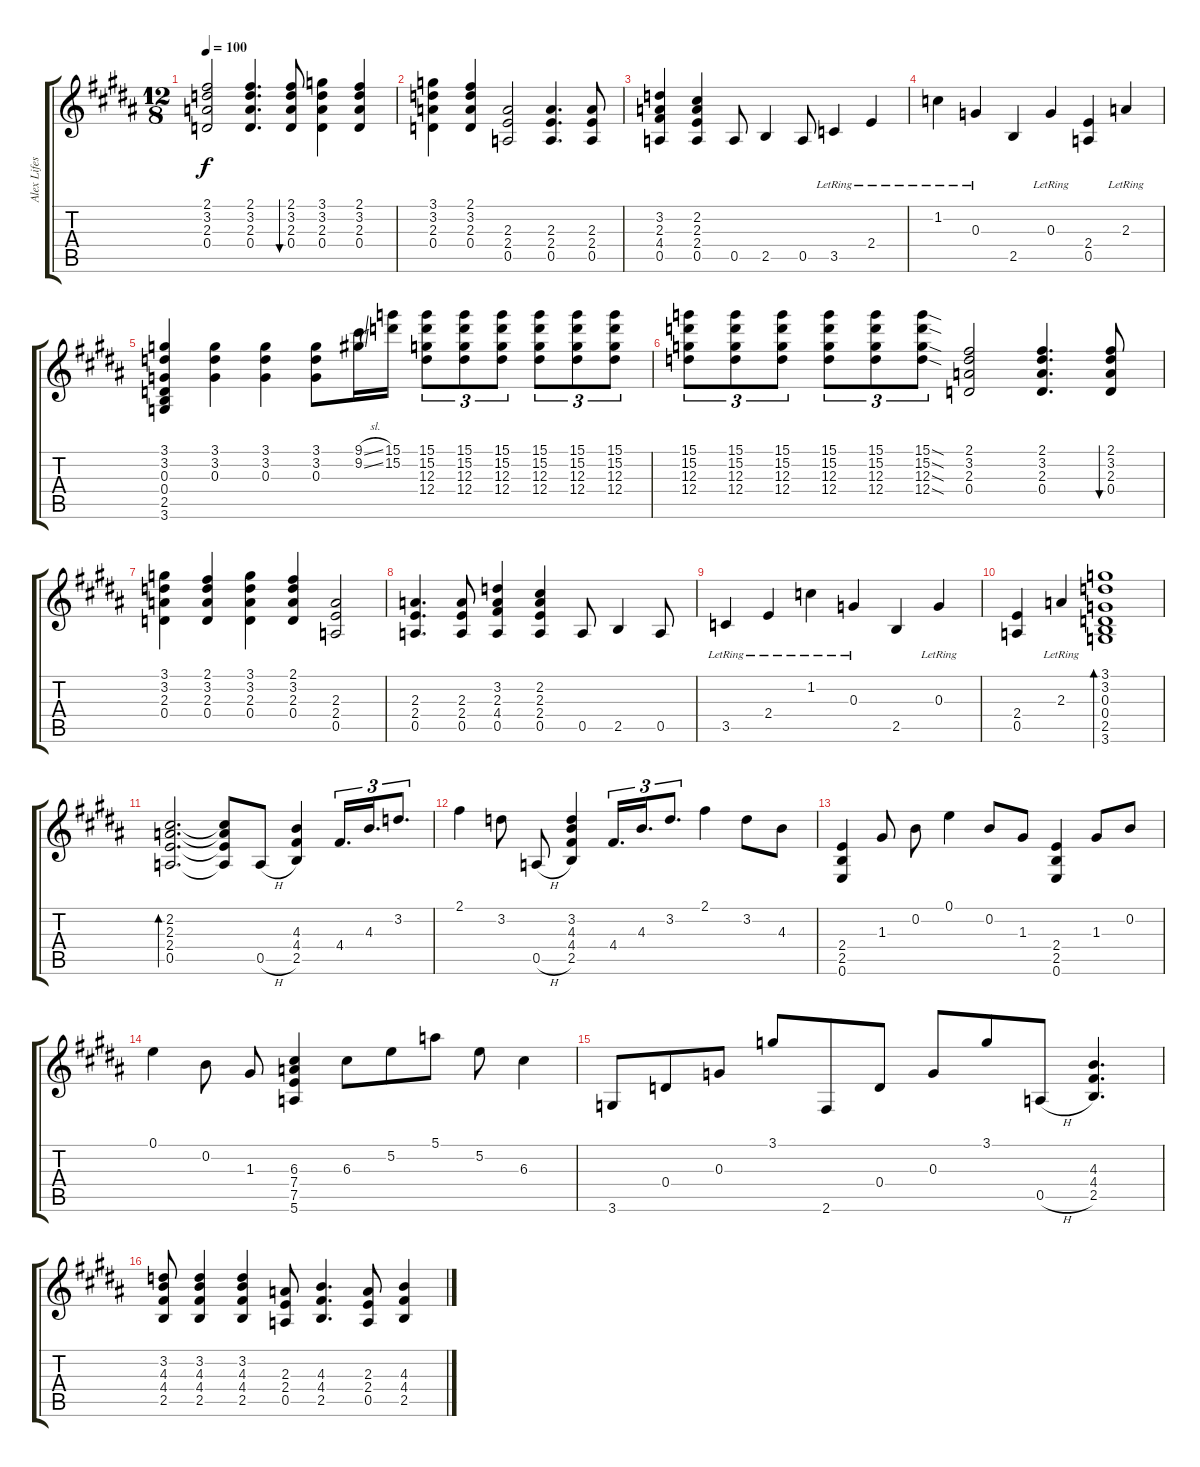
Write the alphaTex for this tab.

\track ("Alex Lifeson Guitar" "Alex Lifes") {instrument electricguitarclean}
\staff {score tabs}
\tuning (E4 B3 G3 D3 A2 E2) {hide}
\ts (12 8)
\tempo 100
\clef g2
\ks b
(2.1 3.2 2.3 0.4).2{dy f volume 9 instrument electricguitarclean} (2.1 3.2 2.3 0.4).4{d} (2.1 3.2 2.3 0.4).8{bu 30} (3.1 3.2 2.3 0.4).4 (2.1 3.2 2.3 0.4).4 |
(3.1 3.2 2.3 0.4).4 (2.1 3.2 2.3 0.4).4 (2.3 2.4 0.5).2 (2.3 2.4 0.5).4{d} (2.3 2.4 0.5).8 |
(3.2 2.3 4.4 0.5).4 (2.2 2.3 2.4 0.5).4 0.5.8 2.5.4 0.5.8 3.5{lr}.4 2.4{lr}.4 |
1.2{lr}.4 0.3{lr}.4 2.5.4 0.3{lr}.4 (2.4 0.5).4 2.3{lr}.4 |
(3.1 3.2 0.3 0.4 2.5 3.6).4 (3.1 3.2 0.3).4 (3.1 3.2 0.3).4 (3.1 3.2 0.3).8 (9.1{sl} 9.2{sl}).16 (15.1 15.2).16 (15.1 15.2 12.3 12.4).8{tu (3 2)} (15.1 15.2 12.3 12.4).8{tu (3 2)} (15.1 15.2 12.3 12.4).8{tu (3 2)} (15.1 15.2 12.3 12.4).8{tu (3 2)} (15.1 15.2 12.3 12.4).8{tu (3 2)} (15.1 15.2 12.3 12.4).8{tu (3 2)} |
(15.1 15.2 12.3 12.4).8{tu (3 2)} (15.1 15.2 12.3 12.4).8{tu (3 2)} (15.1 15.2 12.3 12.4).8{tu (3 2)} (15.1 15.2 12.3 12.4).8{tu (3 2)} (15.1 15.2 12.3 12.4).8{tu (3 2)} (15.1{sod} 15.2{sod} 12.3{sod} 12.4{sod}).8{tu (3 2)} (2.1 3.2 2.3 0.4).2 (2.1 3.2 2.3 0.4).4{d} (2.1 3.2 2.3 0.4).8{bu 30} |
(3.1 3.2 2.3 0.4).4 (2.1 3.2 2.3 0.4).4 (3.1 3.2 2.3 0.4).4 (2.1 3.2 2.3 0.4).4 (2.3 2.4 0.5).2 |
(2.3 2.4 0.5).4{d} (2.3 2.4 0.5).8 (3.2 2.3 4.4 0.5).4 (2.2 2.3 2.4 0.5).4 0.5.8 2.5.4 0.5.8 |
3.5{lr}.4 2.4{lr}.4 1.2{lr}.4 0.3{lr}.4 2.5.4 0.3{lr}.4 |
(2.4 0.5).4 2.3{lr}.4 (3.1 3.2 0.3 0.4 2.5 3.6).1{bd 480} |
(2.2 2.3 2.4 0.5).2{d bd 480} (2.2{t} 2.3{t} 2.4{t} 0.5{t}).8 0.5{h}.8{volume 8 instrument electricguitarclean} (4.3 4.4 2.5).4 4.4.16{d tu (3 2)} 4.3.16{d tu (3 2)} 3.2.8{d tu (3 2)} |
2.1.4 3.2.8 0.5{h}.8 (3.2 4.3 4.4 2.5).4 4.4.16{d tu (3 2)} 4.3.16{d tu (3 2)} 3.2.8{d tu (3 2)} 2.1.4 3.2.8 4.3.8 |
(2.4 2.5 0.6).4 1.3.8 0.2.8 0.1.4 0.2.8 1.3.8 (2.4 2.5 0.6).4 1.3.8 0.2.8 |
0.1.4 0.2.8 1.3.8 (6.3 7.4 7.5 5.6).4 6.3.8 5.2.8 5.1.8 5.2.8 6.3.4 |
3.6.8 0.4.8 0.3.8 3.1.8 2.6.8 0.4.8 0.3.8 3.1.8 0.5{h}.8 (4.3 4.4 2.5).4{d} |
(3.2 4.3 4.4 2.5).8 (3.2 4.3 4.4 2.5).4 (3.2 4.3 4.4 2.5).4 (2.3 2.4 0.5).8 (4.3 4.4 2.5).4{d} (2.3 2.4 0.5).8 (4.3 4.4 2.5).4
